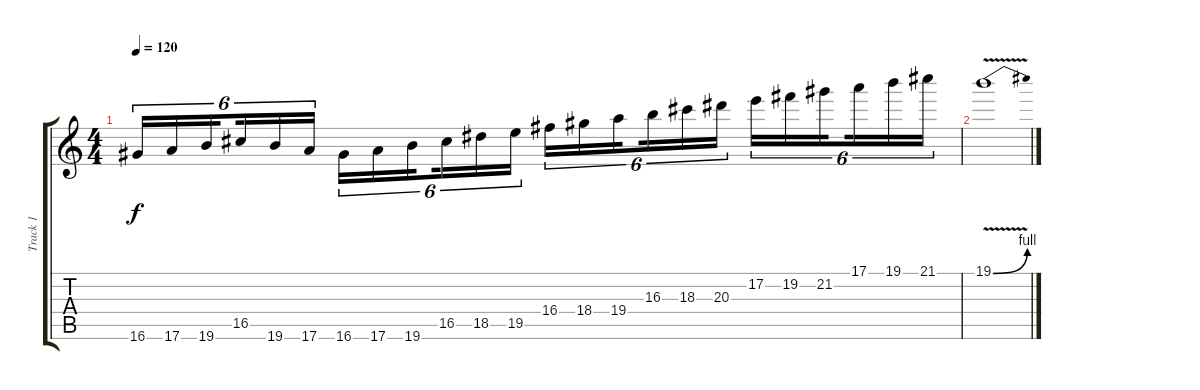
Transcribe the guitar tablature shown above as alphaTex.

\track ("Track 1" "Track 1") {instrument distortionguitar}
\staff {score tabs}
\tuning (E4 B3 G3 D3 A2 E2) {hide}
\ts (4 4)
\tempo 120
\clef g2
\ks c
16.6.16{tu (6 4) dy f} 17.6.16{tu (6 4)} 19.6.16{tu (6 4) beam splitsecondary} 16.5.16{tu (6 4)} 19.6.16{tu (6 4)} 17.6.16{tu (6 4)} 16.6.16{tu (6 4)} 17.6.16{tu (6 4)} 19.6.16{tu (6 4) beam splitsecondary} 16.5.16{tu (6 4)} 18.5.16{tu (6 4)} 19.5.16{tu (6 4)} 16.4.16{tu (6 4)} 18.4.16{tu (6 4)} 19.4.16{tu (6 4) beam splitsecondary} 16.3.16{tu (6 4)} 18.3.16{tu (6 4)} 20.3.16{tu (6 4)} 17.2.16{tu (6 4)} 19.2.16{tu (6 4)} 21.2.16{tu (6 4) beam splitsecondary} 17.1.16{tu (6 4)} 19.1.16{tu (6 4)} 21.1.16{tu (6 4)} |
19.1{be (bend 0 0 60 4) v}.1
